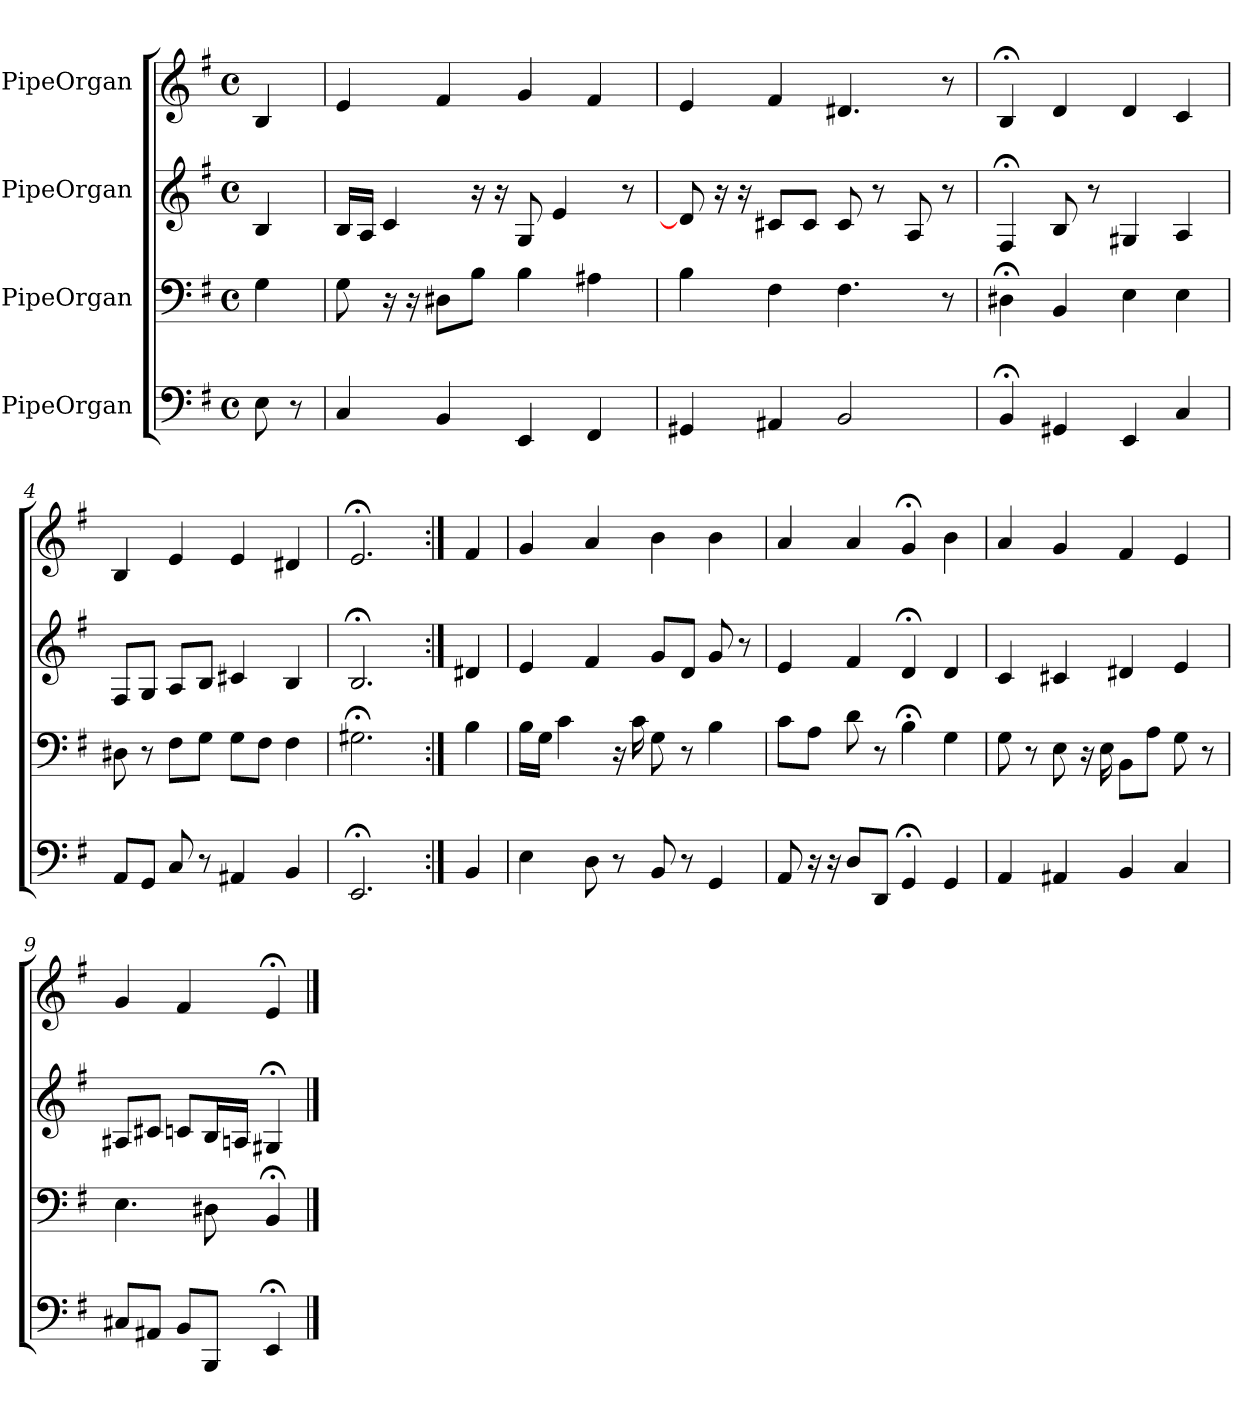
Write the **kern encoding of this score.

**kern	**kern	**kern	**kern
*part4	*part3	*part2	*part1
*staff4	*staff3	*staff2	*staff1
*I"PipeOrgan	*I"PipeOrgan	*I"PipeOrgan	*I"PipeOrgan
*clefF4	*clefF4	*clefG2	*clefG2
*k[f#]	*k[f#]	*k[f#]	*k[f#]
*e:	*e:	*e:	*e:
*M4/4	*M4/4	*M4/4	*M4/4
*met(c)	*met(c)	*met(c)	*met(c)
*MM60	*MM60	*MM60	*MM60
=	=	=	=
8E	4G	4B	4B
8r	.	.	.
=1	=1	=1	=1
4C	8G	16B/LL	4e
.	.	16A/JJ	.
.	16r	4c	.
.	16r	.	.
4BB	8D#X\L	.	4f#
.	8B\J	16r	.
.	.	16r	.
4EE	4B	8G	4g
.	.	4e	.
4FF#	4A#X	.	4f#
.	.	8r	.
=2	=2	=2	=2
4GG#X	4B	8d]	4e
.	.	16r	.
.	.	16r	.
4AA#X	4F#	8c#X/L	4f#
.	.	8c#/J	.
2BB	4.F#	8c#	4.d#X
.	.	8r	.
.	.	8A	.
.	8r	8r	8r
=3	=3	=3	=3
4BB;<	4D#X;<	4F#;<	4B;<
4GG#X	4BB	8B	4d
.	.	8r	.
4EE	4E	4G#X	4d
4C	4E	4A	4c
=4	=4	=4	=4
8AA/L	8D#X	8F#/L	4B
8GG/J	8r	8G/J	.
8C	8F#\L	8A/L	4e
8r	8G\J	8B/J	.
4AA#X	8G\L	4c#X	4e
.	8F#\J	.	.
4BB	4F#	4B	4d#X
=5	=5	=5	=5
2.EE;<	2.G#X;<	2.B;<	2.e;<
=:|!	=:|!	=:|!	=:|!
4BB	4B	4d#X	4f#
=6	=6	=6	=6
4E	16B\LL	4e	4g
.	16G\JJ	.	.
.	4c	.	.
8D	.	4f#	4a
8r	16r	.	.
.	16c	.	.
8BB	8G	8g/L	4b
8r	8r	8d/J	.
4GG	4B	8g	4b
.	.	8r	.
=7	=7	=7	=7
8AA	8c\L	4e	4a
16r	8A\J	.	.
16r	.	.	.
8D/L	8d	4f#	4a
8DD/J	8r	.	.
4GG;<	4B;<	4d;<	4g;<
4GG	4G	4d	4b
=8	=8	=8	=8
4AA	8G	4c	4a
.	8r	.	.
4AA#X	8E	4c#X	4g
.	16r	.	.
.	16E	.	.
4BB	8BB\L	4d#X	4f#
.	8A\J	.	.
4C	8G	4e	4e
.	8r	.	.
=9	=9	=9	=9
8C#X/L	4.E	8A#X/L	4g
8AA#X/J	.	8c#X/J	.
8BB/L	.	8cn/L	4f#
8BBB/J	8D#X	16B/L	.
.	.	16An/JJ	.
4EE;<	4BB;<	4G#X;<	4e;<
==	==	==	==
*-	*-	*-	*-
